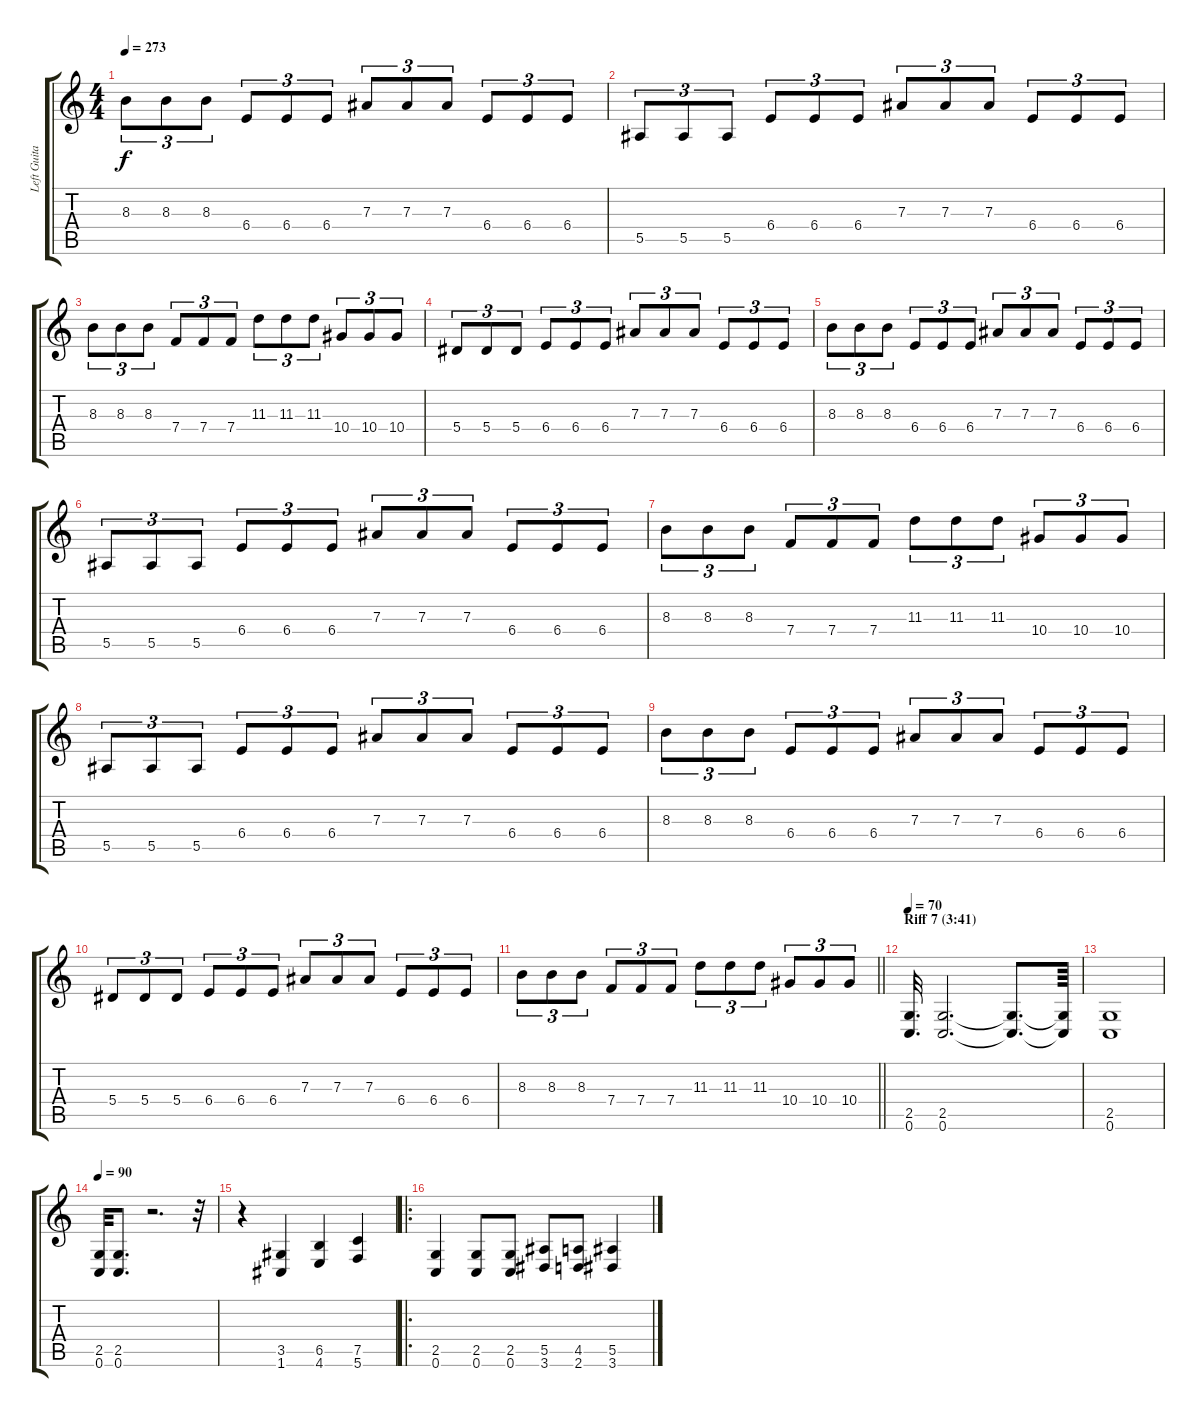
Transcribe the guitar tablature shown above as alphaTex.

\track ("Left Guitar" "Left Guita") {instrument overdrivenguitar}
\staff {score tabs}
\tuning (C4 G3 Eb3 Bb2 F2 C2) {hide}
\ts (4 4)
\tempo 273
\clef g2
\ks c
8.3.8{tu (3 2) dy f} 8.3.8{tu (3 2)} 8.3.8{tu (3 2)} 6.4.8{tu (3 2)} 6.4.8{tu (3 2)} 6.4.8{tu (3 2)} 7.3.8{tu (3 2)} 7.3.8{tu (3 2)} 7.3.8{tu (3 2)} 6.4.8{tu (3 2)} 6.4.8{tu (3 2)} 6.4.8{tu (3 2)} |
5.5.8{tu (3 2)} 5.5.8{tu (3 2)} 5.5.8{tu (3 2)} 6.4.8{tu (3 2)} 6.4.8{tu (3 2)} 6.4.8{tu (3 2)} 7.3.8{tu (3 2)} 7.3.8{tu (3 2)} 7.3.8{tu (3 2)} 6.4.8{tu (3 2)} 6.4.8{tu (3 2)} 6.4.8{tu (3 2)} |
8.3.8{tu (3 2)} 8.3.8{tu (3 2)} 8.3.8{tu (3 2)} 7.4.8{tu (3 2)} 7.4.8{tu (3 2)} 7.4.8{tu (3 2)} 11.3.8{tu (3 2)} 11.3.8{tu (3 2)} 11.3.8{tu (3 2)} 10.4.8{tu (3 2)} 10.4.8{tu (3 2)} 10.4.8{tu (3 2)} |
5.4.8{tu (3 2)} 5.4.8{tu (3 2)} 5.4.8{tu (3 2)} 6.4.8{tu (3 2)} 6.4.8{tu (3 2)} 6.4.8{tu (3 2)} 7.3.8{tu (3 2)} 7.3.8{tu (3 2)} 7.3.8{tu (3 2)} 6.4.8{tu (3 2)} 6.4.8{tu (3 2)} 6.4.8{tu (3 2)} |
8.3.8{tu (3 2)} 8.3.8{tu (3 2)} 8.3.8{tu (3 2)} 6.4.8{tu (3 2)} 6.4.8{tu (3 2)} 6.4.8{tu (3 2)} 7.3.8{tu (3 2)} 7.3.8{tu (3 2)} 7.3.8{tu (3 2)} 6.4.8{tu (3 2)} 6.4.8{tu (3 2)} 6.4.8{tu (3 2)} |
5.5.8{tu (3 2)} 5.5.8{tu (3 2)} 5.5.8{tu (3 2)} 6.4.8{tu (3 2)} 6.4.8{tu (3 2)} 6.4.8{tu (3 2)} 7.3.8{tu (3 2)} 7.3.8{tu (3 2)} 7.3.8{tu (3 2)} 6.4.8{tu (3 2)} 6.4.8{tu (3 2)} 6.4.8{tu (3 2)} |
8.3.8{tu (3 2)} 8.3.8{tu (3 2)} 8.3.8{tu (3 2)} 7.4.8{tu (3 2)} 7.4.8{tu (3 2)} 7.4.8{tu (3 2)} 11.3.8{tu (3 2)} 11.3.8{tu (3 2)} 11.3.8{tu (3 2)} 10.4.8{tu (3 2)} 10.4.8{tu (3 2)} 10.4.8{tu (3 2)} |
5.5.8{tu (3 2)} 5.5.8{tu (3 2)} 5.5.8{tu (3 2)} 6.4.8{tu (3 2)} 6.4.8{tu (3 2)} 6.4.8{tu (3 2)} 7.3.8{tu (3 2)} 7.3.8{tu (3 2)} 7.3.8{tu (3 2)} 6.4.8{tu (3 2)} 6.4.8{tu (3 2)} 6.4.8{tu (3 2)} |
8.3.8{tu (3 2)} 8.3.8{tu (3 2)} 8.3.8{tu (3 2)} 6.4.8{tu (3 2)} 6.4.8{tu (3 2)} 6.4.8{tu (3 2)} 7.3.8{tu (3 2)} 7.3.8{tu (3 2)} 7.3.8{tu (3 2)} 6.4.8{tu (3 2)} 6.4.8{tu (3 2)} 6.4.8{tu (3 2)} |
5.4.8{tu (3 2)} 5.4.8{tu (3 2)} 5.4.8{tu (3 2)} 6.4.8{tu (3 2)} 6.4.8{tu (3 2)} 6.4.8{tu (3 2)} 7.3.8{tu (3 2)} 7.3.8{tu (3 2)} 7.3.8{tu (3 2)} 6.4.8{tu (3 2)} 6.4.8{tu (3 2)} 6.4.8{tu (3 2)} |
\barLineRight lightlight
8.3.8{tu (3 2)} 8.3.8{tu (3 2)} 8.3.8{tu (3 2)} 7.4.8{tu (3 2)} 7.4.8{tu (3 2)} 7.4.8{tu (3 2)} 11.3.8{tu (3 2)} 11.3.8{tu (3 2)} 11.3.8{tu (3 2)} 10.4.8{tu (3 2)} 10.4.8{tu (3 2)} 10.4.8{tu (3 2)} |
\section ("" "Riff 7 (3:41)")
\tempo 70
(2.5 0.6).32{d} (2.5 0.6).2{d} (2.5{t} 0.6{t}).8{d} (2.5{t} 0.6{t}).64 |
(2.5 0.6).1 |
\tempo 90
(2.5 0.6).32 (2.5 0.6).8{d} r.2{d} r.32 |
r.4 (3.5 1.6).4 (6.5 4.6).4 (7.5 5.6).4 |
\ro
(2.5 0.6).4 (2.5 0.6).8 (2.5 0.6).8 (5.5 3.6).8 (4.5 2.6).8 (5.5 3.6).4
